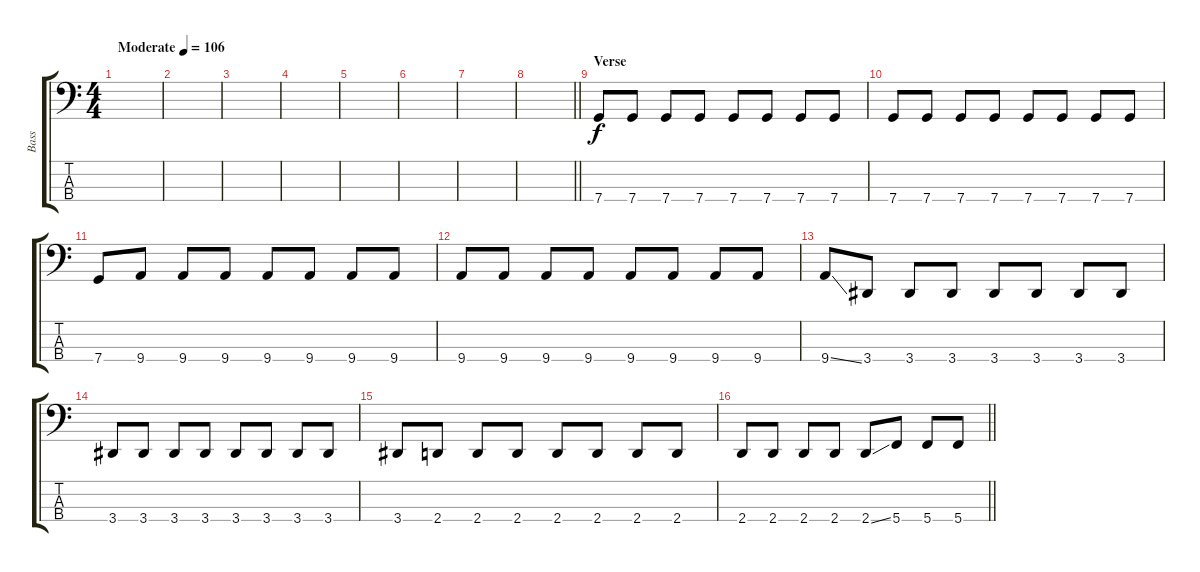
\track ("Bass" "Bass") {instrument electricbassfinger}
\staff {score tabs}
\tuning (F2 C2 G1 C1) {hide}
\ts (4 4)
\tempo (106 "Moderate")
\clef f4
\ks c
|
|
|
|
|
|
|
\barLineRight lightlight
|
\section ("" "Verse")
7.4.8 7.4.8 7.4.8 7.4.8 7.4.8 7.4.8 7.4.8 7.4.8 |
7.4.8 7.4.8 7.4.8 7.4.8 7.4.8 7.4.8 7.4.8 7.4.8 |
7.4.8 9.4.8 9.4.8 9.4.8 9.4.8 9.4.8 9.4.8 9.4.8 |
9.4.8 9.4.8 9.4.8 9.4.8 9.4.8 9.4.8 9.4.8 9.4.8 |
9.4{ss}.8 3.4.8 3.4.8 3.4.8 3.4.8 3.4.8 3.4.8 3.4.8 |
3.4.8 3.4.8 3.4.8 3.4.8 3.4.8 3.4.8 3.4.8 3.4.8 |
3.4.8 2.4.8 2.4.8 2.4.8 2.4.8 2.4.8 2.4.8 2.4.8 |
\barLineRight lightlight
2.4.8 2.4.8 2.4.8 2.4.8 2.4{ss}.8 5.4.8 5.4.8 5.4{ss}.8
